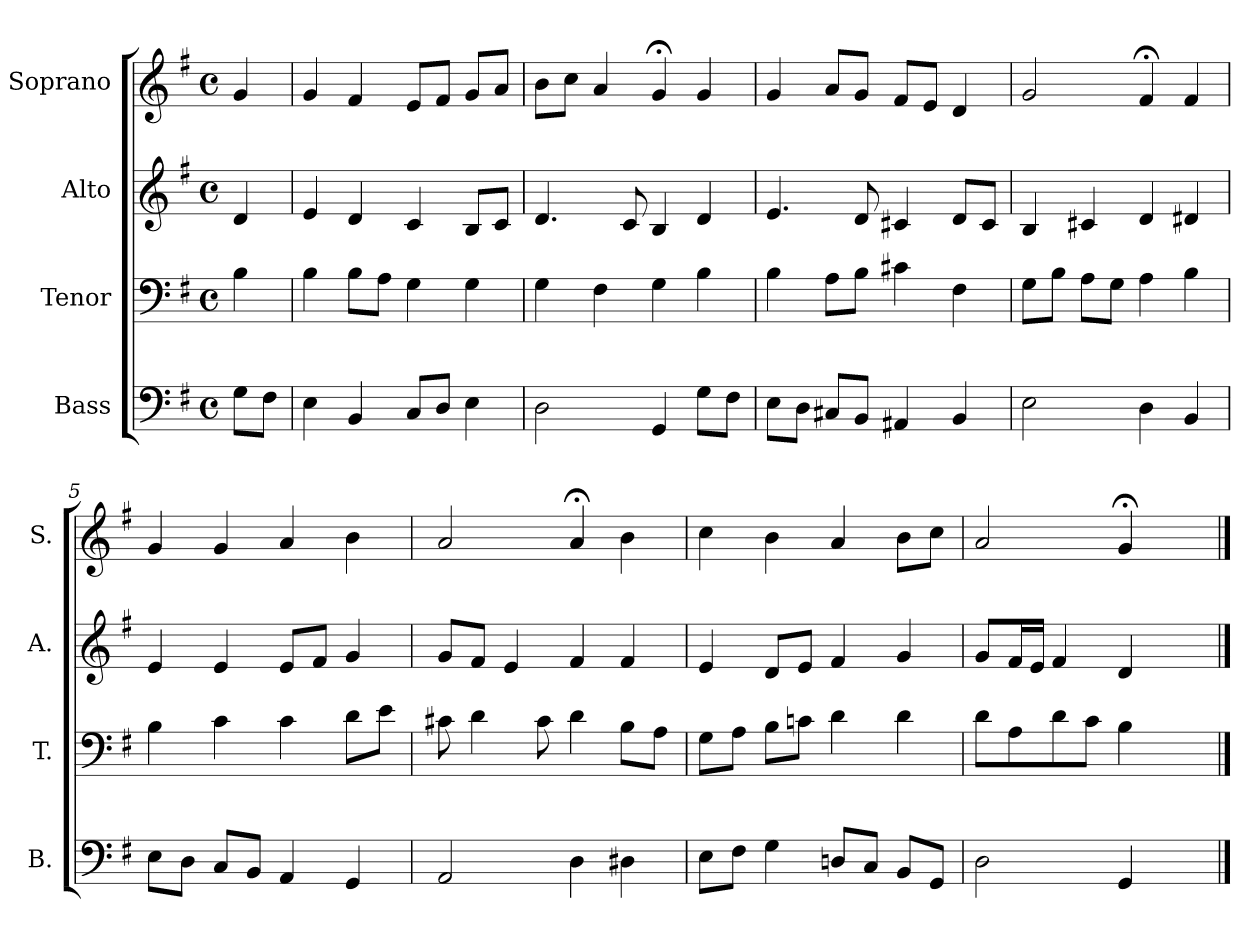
**kern	**kern	**kern	**kern
*part4	*part3	*part2	*part1
*staff4	*staff3	*staff2	*staff1
*I"Bass	*I"Tenor	*I"Alto	*I"Soprano
*I'B.	*I'T.	*I'A.	*I'S.
*clefF4	*clefF4	*clefG2	*clefG2
*k[f#]	*k[f#]	*k[f#]	*k[f#]
*G:	*G:	*G:	*G:
*M4/4	*M4/4	*M4/4	*M4/4
*met(c)	*met(c)	*met(c)	*met(c)
=	=	=	=
8G\L	4B\	4d/	4g/
8F#\J	.	.	.
=1	=1	=1	=1
4E\	4B\	4e/	4g/
4BB/	8B\L	4d/	4f#/
.	8A\J	.	.
8C/L	4G\	4c/	8e/L
8D/J	.	.	8f#/J
4E\	4G\	8B/L	8g/L
.	.	8c/J	8a/J
=2	=2	=2	=2
2D\	4G\	4.d/	8b\L
.	.	.	8cc\J
.	4F#\	.	4a/
.	.	8c/	.
4GG/	4G\	4B/	4g;</
8G\L	4B\	4d/	4g/
8F#\J	.	.	.
=3	=3	=3	=3
8E\L	4B\	4.e/	4g/
8D\J	.	.	.
8C#X/L	8A\L	.	8a/L
8BB/J	8B\J	8d/	8g/J
4AA#X/	4c#X\	4c#X/	8f#/L
.	.	.	8e/J
4BB/	4F#\	8d/L	4d/
.	.	8c#/J	.
=4	=4	=4	=4
2E\	8G\L	4B/	2g/
.	8B\J	.	.
.	8A\L	4c#X/	.
.	8G\J	.	.
4D\	4A\	4d/	4f#;</
4BB/	4B\	4d#X/	4f#/
!!LO:LB:g=z
=5	=5	=5	=5
8E\L	4B\	4e/	4g/
8D\J	.	.	.
8C/L	4c\	4e/	4g/
8BB/J	.	.	.
4AA/	4c\	8e/L	4a/
.	.	8f#/J	.
4GG/	8d\L	4g/	4b\
.	8e\J	.	.
=6	=6	=6	=6
2AA/	8c#X\	8g/L	2a/
.	4d\	8f#/J	.
.	.	4e/	.
.	8c#\	.	.
4D\	4d\	4f#/	4a;</
4D#X\	8B\L	4f#/	4b\
.	8A\J	.	.
=7	=7	=7	=7
8E\L	8G\L	4e/	4cc\
8F#\J	8A\J	.	.
4G\	8B\L	8d/L	4b\
.	8cn\J	8e/J	.
8Dn/L	4d\	4f#/	4a/
8C/J	.	.	.
8BB/L	4d\	4g/	8b\L
8GG/J	.	.	8cc\J
=8	=8	=8	=8
2D\	8d\L	8g/L	2a/
.	8A\	16f#/L	.
.	.	16e/JJ	.
.	8d\	4f#/	.
.	8c\J	.	.
4GG/	4B\	4d/	4g;</
4ryy	4ryy	4ryy	4ryy
==	==	==	==
*-	*-	*-	*-
